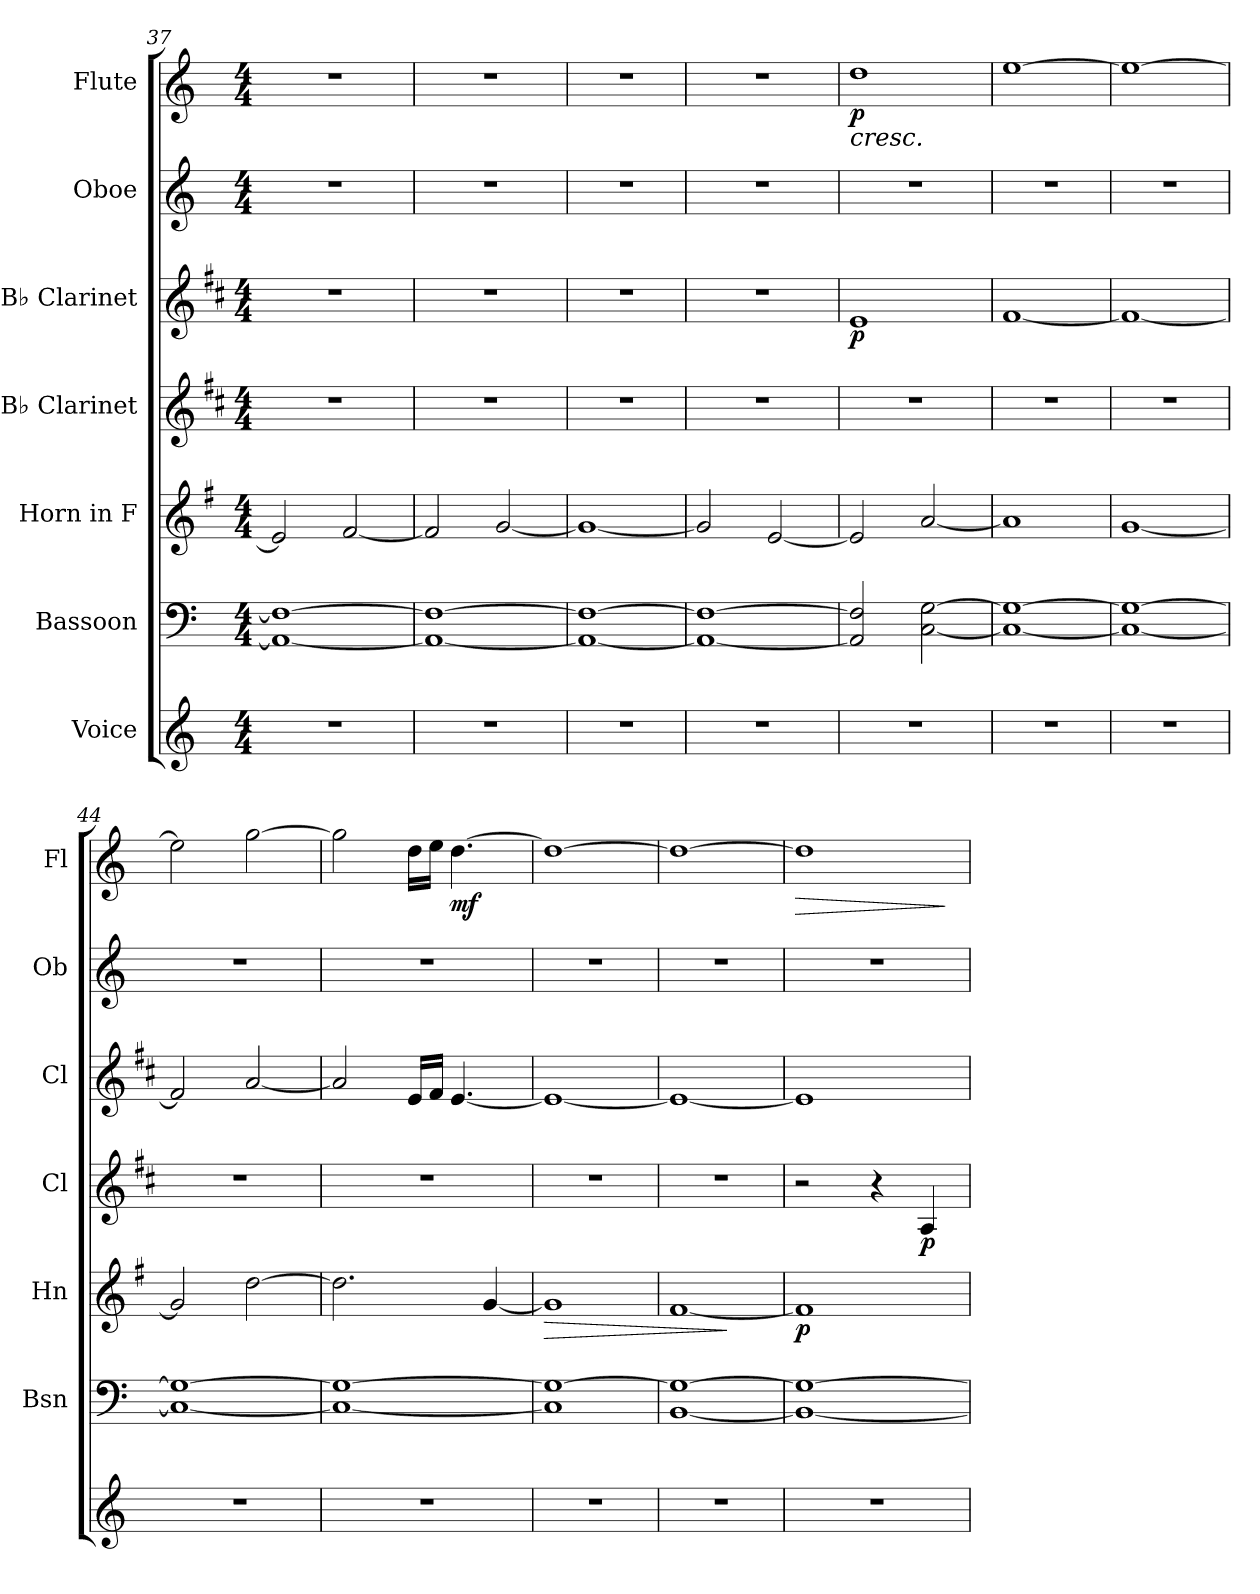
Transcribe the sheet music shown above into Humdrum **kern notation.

**kern	**kern	**kern	**dynam	**kern	**dynam	**kern	**dynam	**kern	**kern	**dynam
*part7	*part6	*part5	*part5	*part4	*part4	*part3	*part3	*part2	*part1	*part1
*staff7	*staff6	*staff5	*staff5	*staff4	*staff4	*staff3	*staff3	*staff2	*staff1	*staff1
*I"Voice	*I"Bassoon	*I"Horn in F	*	*I"B♭ Clarinet	*	*I"B♭ Clarinet	*	*I"Oboe	*I"Flute	*
*	*I'Bsn	*I'Hn	*	*I'Cl	*	*I'Cl	*	*I'Ob	*I'Fl	*
!!LO:LB:g=z
*clefG2	*clefF4	*clefG2	*	*clefG2	*	*clefG2	*	*clefG2	*clefG2	*
*	*	*ITrd4c7	*	*ITrd1c2	*	*ITrd1c2	*	*	*	*
*k[]	*k[]	*k[]	*	*k[]	*	*k[]	*	*k[]	*k[]	*
*M4/4	*M4/4	*M4/4	*	*M4/4	*	*M4/4	*	*M4/4	*M4/4	*
=37	=37	=37	=37	=37	=37	=37	=37	=37	=37	=37
1r	1AA_ 1F_	2A/]	.	1r	.	1r	.	1r	1r	.
.	.	[2B/	.	.	.	.	.	.	.	.
=38	=38	=38	=38	=38	=38	=38	=38	=38	=38	=38
1r	1AA_ 1F_	2B/]	.	1r	.	1r	.	1r	1r	.
.	.	[2c/	.	.	.	.	.	.	.	.
=39	=39	=39	=39	=39	=39	=39	=39	=39	=39	=39
1r	1AA_ 1F_	1c_	.	1r	.	1r	.	1r	1r	.
=40	=40	=40	=40	=40	=40	=40	=40	=40	=40	=40
1r	1AA_ 1F_	2c/]	.	1r	.	1r	.	1r	1r	.
.	.	[2A/	.	.	.	.	.	.	.	.
=41	=41	=41	=41	=41	=41	=41	=41	=41	=41	=41
!	!	!	!	!	!	!	!LO:DY:b	!	!	!LO:HP:b
!	!	!	!	!	!	!	!	!	!	!LO:DY:n=1:b
1r	2AA/] 2F/]	2A/]	.	1r	.	1d	p	1r	1dd	< p
.	[2C\ [2G\	[2d/	.	.	.	.	.	.	.	.
=42	=42	=42	=42	=42	=42	=42	=42	=42	=42	=42
1r	1C_ 1G_	1d]	.	1r	.	[1e	.	1r	[1ee	.
=43	=43	=43	=43	=43	=43	=43	=43	=43	=43	=43
1r	1C_ 1G_	[1c	.	1r	.	1e_	.	1r	1ee_	.
=44	=44	=44	=44	=44	=44	=44	=44	=44	=44	=44
1r	1C_ 1G_	2c/]	.	1r	.	2e/]	.	1r	2ee\]	.
.	.	[2g\	.	.	.	[2g/	.	.	[2gg\	.
=45	=45	=45	=45	=45	=45	=45	=45	=45	=45	=45
1r	1C_ 1G_	2.g\]	.	1r	.	2g/]	.	1r	2gg\]	.
.	.	.	.	.	.	16d/LL	.	.	16dd\LL	.
.	.	.	.	.	.	16e/JJ	.	.	16ee\JJ	.
!	!	!	!	!	!	!	!	!	!	!LO:DY:b
.	.	.	.	.	.	[4.d/	.	.	[4.dd\	mf
.	.	[4c/	.	.	.	.	.	.	.	.
.	.	.	.	.	.	.	.	.	.	[
=46	=46	=46	=46	=46	=46	=46	=46	=46	=46	=46
!	!	!	!LO:HP:b	!	!	!	!	!	!	!
1r	1C] 1G_	1c]	>	1r	.	1d_	.	1r	1dd_	.
=47	=47	=47	=47	=47	=47	=47	=47	=47	=47	=47
1r	[1BB 1G_	[1B	.	1r	.	1d_	.	1r	1dd_	.
.	.	.	]	.	.	.	.	.	.	.
=48	=48	=48	=48	=48	=48	=48	=48	=48	=48	=48
!	!	!	!LO:DY:b	!	!	!	!	!	!	!LO:HP:b
1r	1BB_ 1G_	1B]	p	2r	.	1d]	.	1r	1dd]	>
.	.	.	.	4r	.	.	.	.	.	.
!	!	!	!	!	!LO:DY:b	!	!	!	!	!
.	.	.	.	4G/	p	.	.	.	.	.
.	.	.	.	.	.	.	.	.	.	]
=	=	=	=	=	=	=	=	=	=	=
*-	*-	*-	*-	*-	*-	*-	*-	*-	*-	*-
